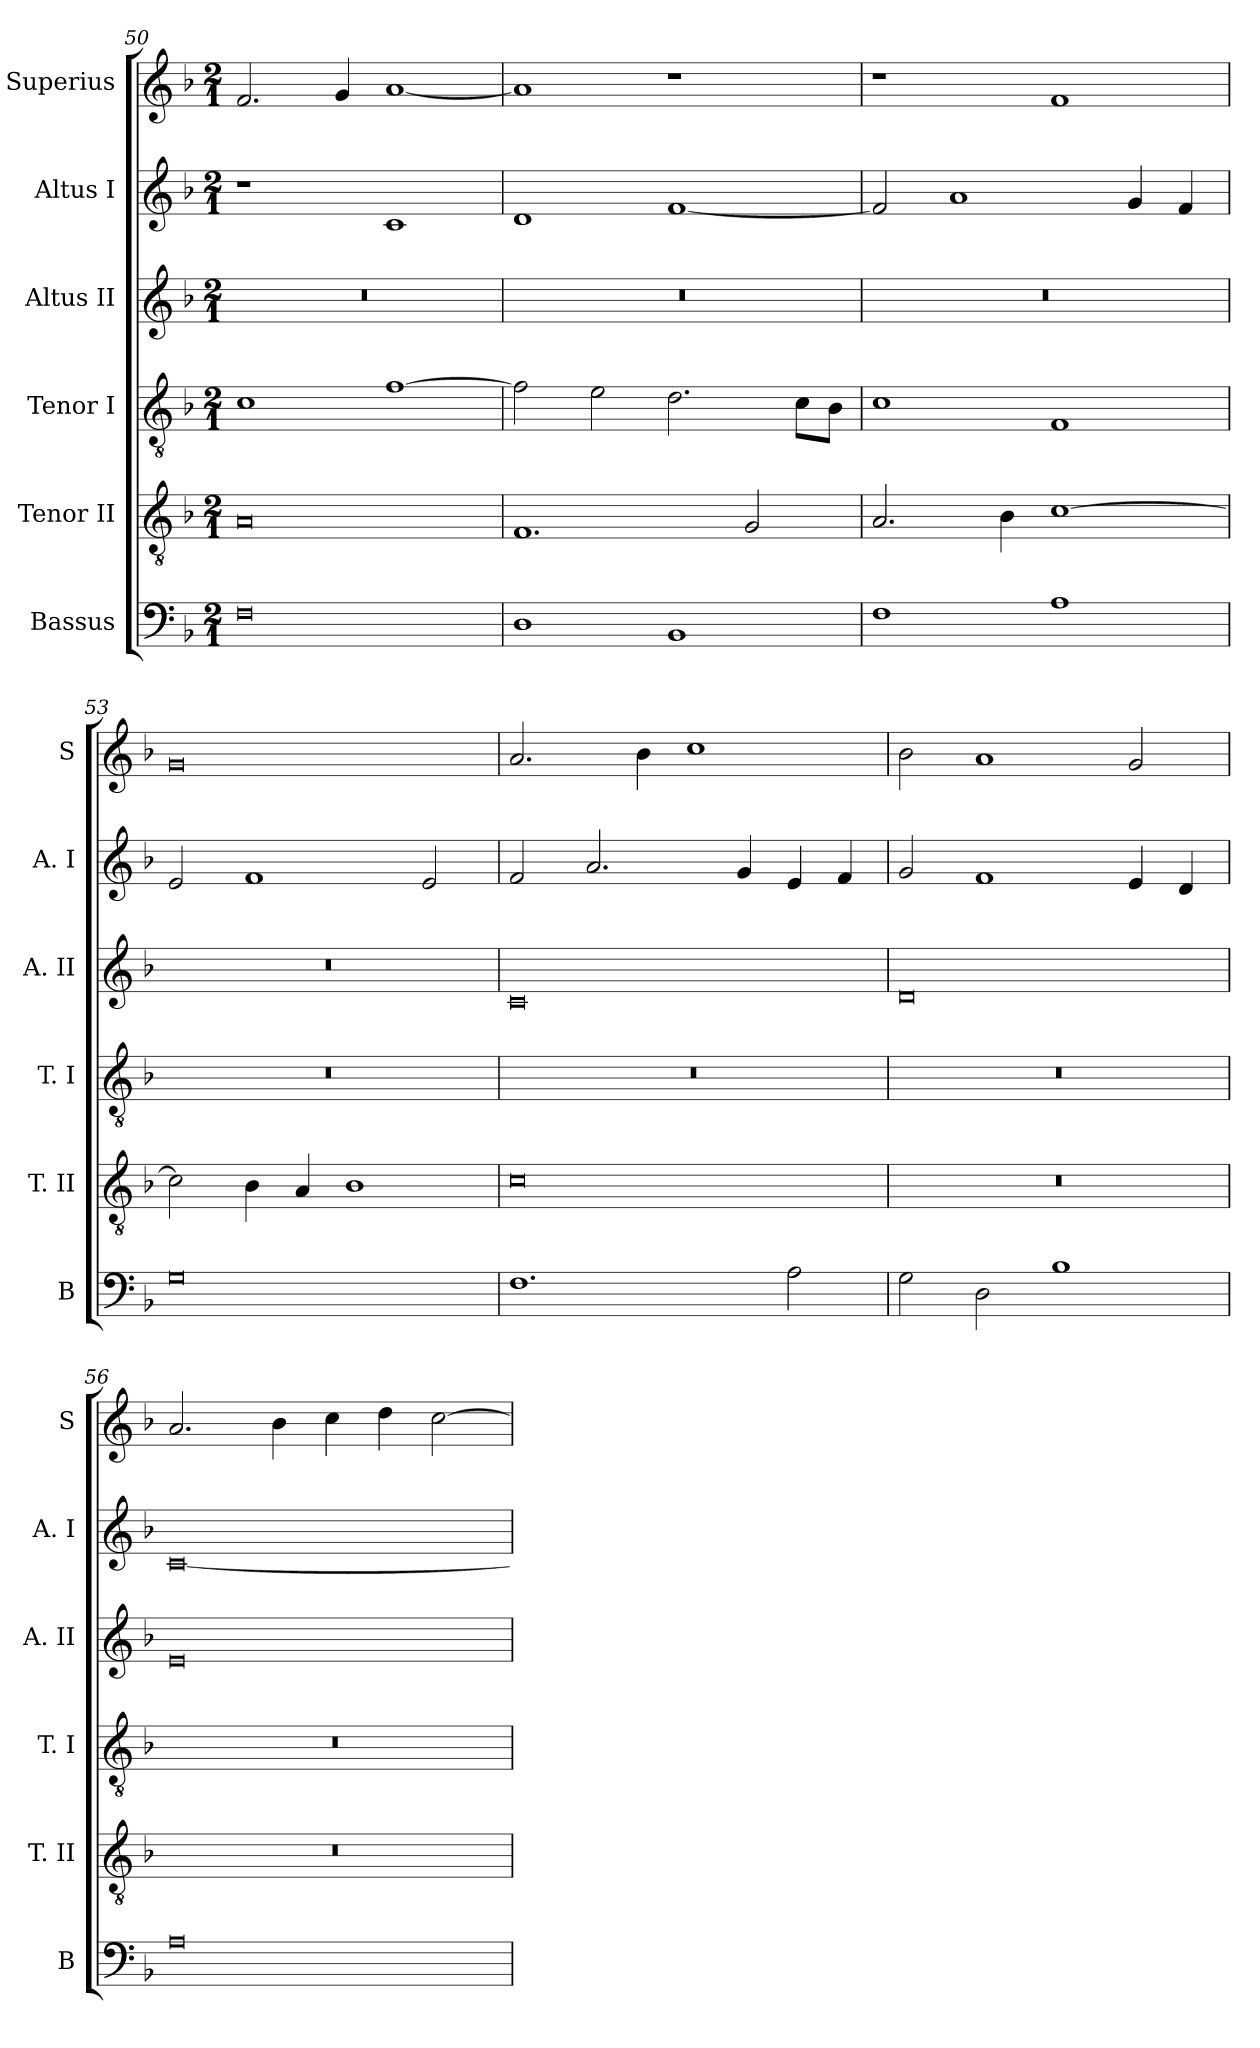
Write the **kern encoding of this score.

**kern	**kern	**kern	**kern	**kern	**kern
*part6	*part5	*part4	*part3	*part2	*part1
*staff6	*staff5	*staff4	*staff3	*staff2	*staff1
*I"Bassus	*I"Tenor II	*I"Tenor I	*I"Altus II	*I"Altus I	*I"Superius
*I'B	*I'T. II	*I'T. I	*I'A. II	*I'A. I	*I'S
*clefF4	*clefGv2	*clefGv2	*clefG2	*clefG2	*clefG2
*k[b-]	*k[b-]	*k[b-]	*k[b-]	*k[b-]	*k[b-]
*F:	*F:	*F:	*F:	*F:	*F:
*M2/1	*M2/1	*M2/1	*M2/1	*M2/1	*M2/1
=50	=50	=50	=50	=50	=50
0F	0A	1c	0r	1r	2.f
.	.	.	.	.	4g
.	.	[1f	.	1c	[1a
=51	=51	=51	=51	=51	=51
1D	1.F	2f]	0r	1d	1a]
.	.	2e	.	.	.
1BB-	.	2.d	.	[1f	1r
.	2G	.	.	.	.
.	.	8cL	.	.	.
.	.	8B-J	.	.	.
=52	=52	=52	=52	=52	=52
1F	2.A	1c	0r	2f]	1r
.	.	.	.	1a	.
.	4B-	.	.	.	.
1A	[1c	1F	.	.	1f
.	.	.	.	4g	.
.	.	.	.	4f	.
=53	=53	=53	=53	=53	=53
0G	2c]	0r	0r	2e	0g
.	4B-	.	.	1f	.
.	4A	.	.	.	.
.	1B-	.	.	.	.
.	.	.	.	2e	.
=54	=54	=54	=54	=54	=54
1.F	0c	0r	0c	2f	2.a
.	.	.	.	2.a	.
.	.	.	.	.	4b-
.	.	.	.	.	1cc
.	.	.	.	4g	.
2A	.	.	.	4e	.
.	.	.	.	4f	.
=55	=55	=55	=55	=55	=55
2G	0r	0r	0d	2g	2b-
2D	.	.	.	1f	1a
1B-	.	.	.	.	.
.	.	.	.	4e	2g
.	.	.	.	4d	.
=56	=56	=56	=56	=56	=56
0A	0r	0r	0e	[0c	2.a
.	.	.	.	.	4b-
.	.	.	.	.	4cc
.	.	.	.	.	4dd
.	.	.	.	.	[2cc
=	=	=	=	=	=
*-	*-	*-	*-	*-	*-
